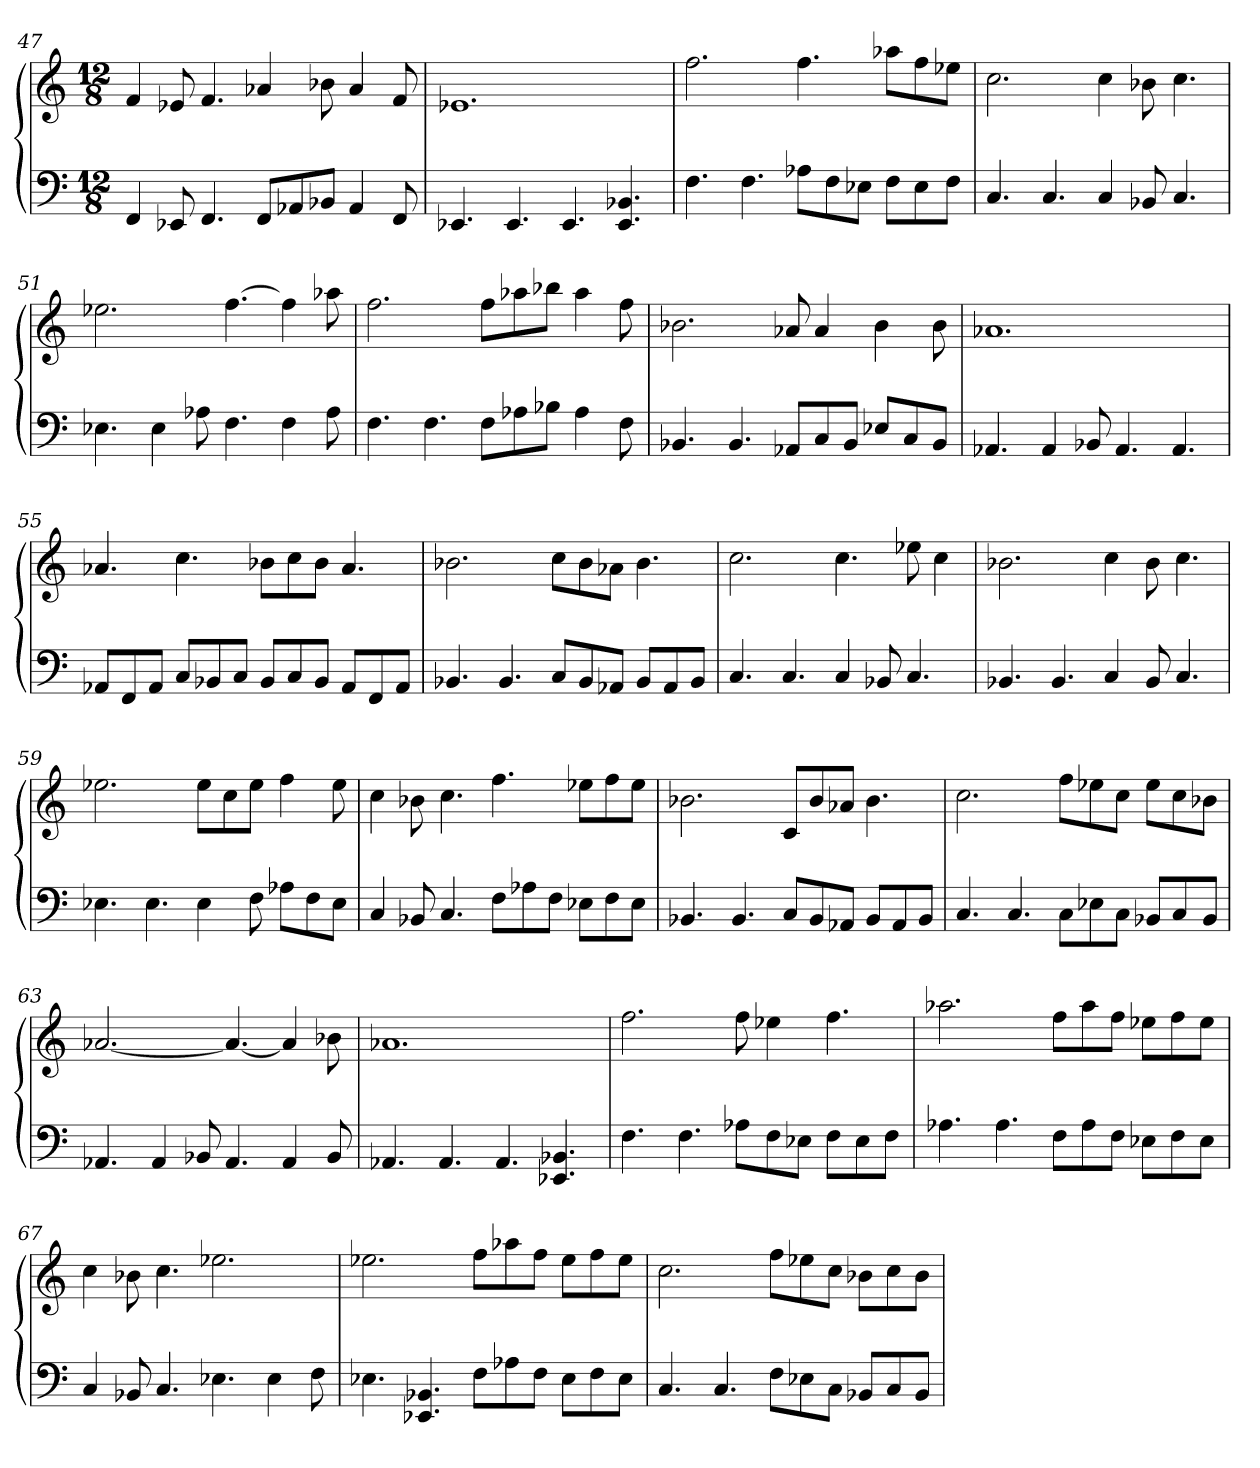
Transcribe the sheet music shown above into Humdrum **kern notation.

**kern	**kern
*part1	*part1
*staff2	*staff1
*M12/8	*M12/8
=47	=47
4FF	4f
8EE-X	8e-X
4.FF	4.f
8FFL	4a-X
8AA-X	.
8BB-XJ	8b-X
4AA-	4a-
8FF	8f
=48	=48
4.EE-X	1.e-X
4.EE-	.
4.EE-	.
4.EE- 4.BB-X	.
=49	=49
4.F	2.ff
4.F	.
8A-XL	4.ff
8F	.
8E-XJ	.
8FL	8aa-XL
8E-	8ff
8FJ	8ee-XJ
=50	=50
4.C	2.cc
4.C	.
4C	4cc
8BB-X	8b-X
4.C	4.cc
=51	=51
4.E-X	2.ee-X
4E-	.
8A-X	.
4.F	[4.ff
4F	4ff]
8A-	8aa-X
=52	=52
4.F	2.ff
4.F	.
8FL	8ffL
8A-X	8aa-X
8B-XJ	8bb-XJ
4A-	4aa-
8F	8ff
=53	=53
4.BB-X	2.b-X
4.BB-	.
8AA-XL	8a-X
8C	4a-
8BB-J	.
8E-XL	4b-
8C	.
8BB-J	8b-
=54	=54
4.AA-X	1.a-X
4AA-	.
8BB-X	.
4.AA-	.
4.AA-	.
=55	=55
8AA-XL	4.a-X
8FF	.
8AA-J	.
8CL	4.cc
8BB-X	.
8CJ	.
8BB-L	8b-XL
8C	8cc
8BB-J	8b-J
8AA-L	4.a-
8FF	.
8AA-J	.
=56	=56
4.BB-X	2.b-X
4.BB-	.
8CL	8ccL
8BB-	8b-
8AA-XJ	8a-XJ
8BB-L	4.b-
8AA-	.
8BB-J	.
=57	=57
4.C	2.cc
4.C	.
4C	4.cc
8BB-X	.
4.C	8ee-X
.	4cc
=58	=58
4.BB-X	2.b-X
4.BB-	.
4C	4cc
8BB-	8b-
4.C	4.cc
=59	=59
4.E-X	2.ee-X
4.E-	.
4E-	8ee-L
.	8cc
8F	8ee-J
8A-XL	4ff
8F	.
8E-J	8ee-
=60	=60
4C	4cc
8BB-X	8b-X
4.C	4.cc
8FL	4.ff
8A-X	.
8FJ	.
8E-XL	8ee-XL
8F	8ff
8E-J	8ee-J
=61	=61
4.BB-X	2.b-X
4.BB-	.
8CL	8cL
8BB-	8b-
8AA-XJ	8a-XJ
8BB-L	4.b-
8AA-	.
8BB-J	.
=62	=62
4.C	2.cc
4.C	.
8CL	8ffL
8E-X	8ee-X
8CJ	8ccJ
8BB-XL	8ee-L
8C	8cc
8BB-J	8b-XJ
=63	=63
4.AA-X	[2.a-X
4AA-	.
8BB-X	.
4.AA-	4.a-_
4AA-	4a-]
8BB-	8b-X
=64	=64
4.AA-X	1.a-X
4.AA-	.
4.AA-	.
4.EE-X 4.BB-X	.
=65	=65
4.F	2.ff
4.F	.
8A-XL	8ff
8F	4ee-X
8E-XJ	.
8FL	4.ff
8E-	.
8FJ	.
=66	=66
4.A-X	2.aa-X
4.A-	.
8FL	8ffL
8A-	8aa-
8FJ	8ffJ
8E-XL	8ee-XL
8F	8ff
8E-J	8ee-J
=67	=67
4C	4cc
8BB-X	8b-X
4.C	4.cc
4.E-X	2.ee-X
4E-	.
8F	.
=68	=68
4.E-X	2.ee-X
4.EE-X 4.BB-X	.
8FL	8ffL
8A-X	8aa-X
8FJ	8ffJ
8E-L	8ee-L
8F	8ff
8E-J	8ee-J
=69	=69
4.C	2.cc
4.C	.
8FL	8ffL
8E-X	8ee-X
8CJ	8ccJ
8BB-XL	8b-XL
8C	8cc
8BB-J	8b-J
=	=
*-	*-
